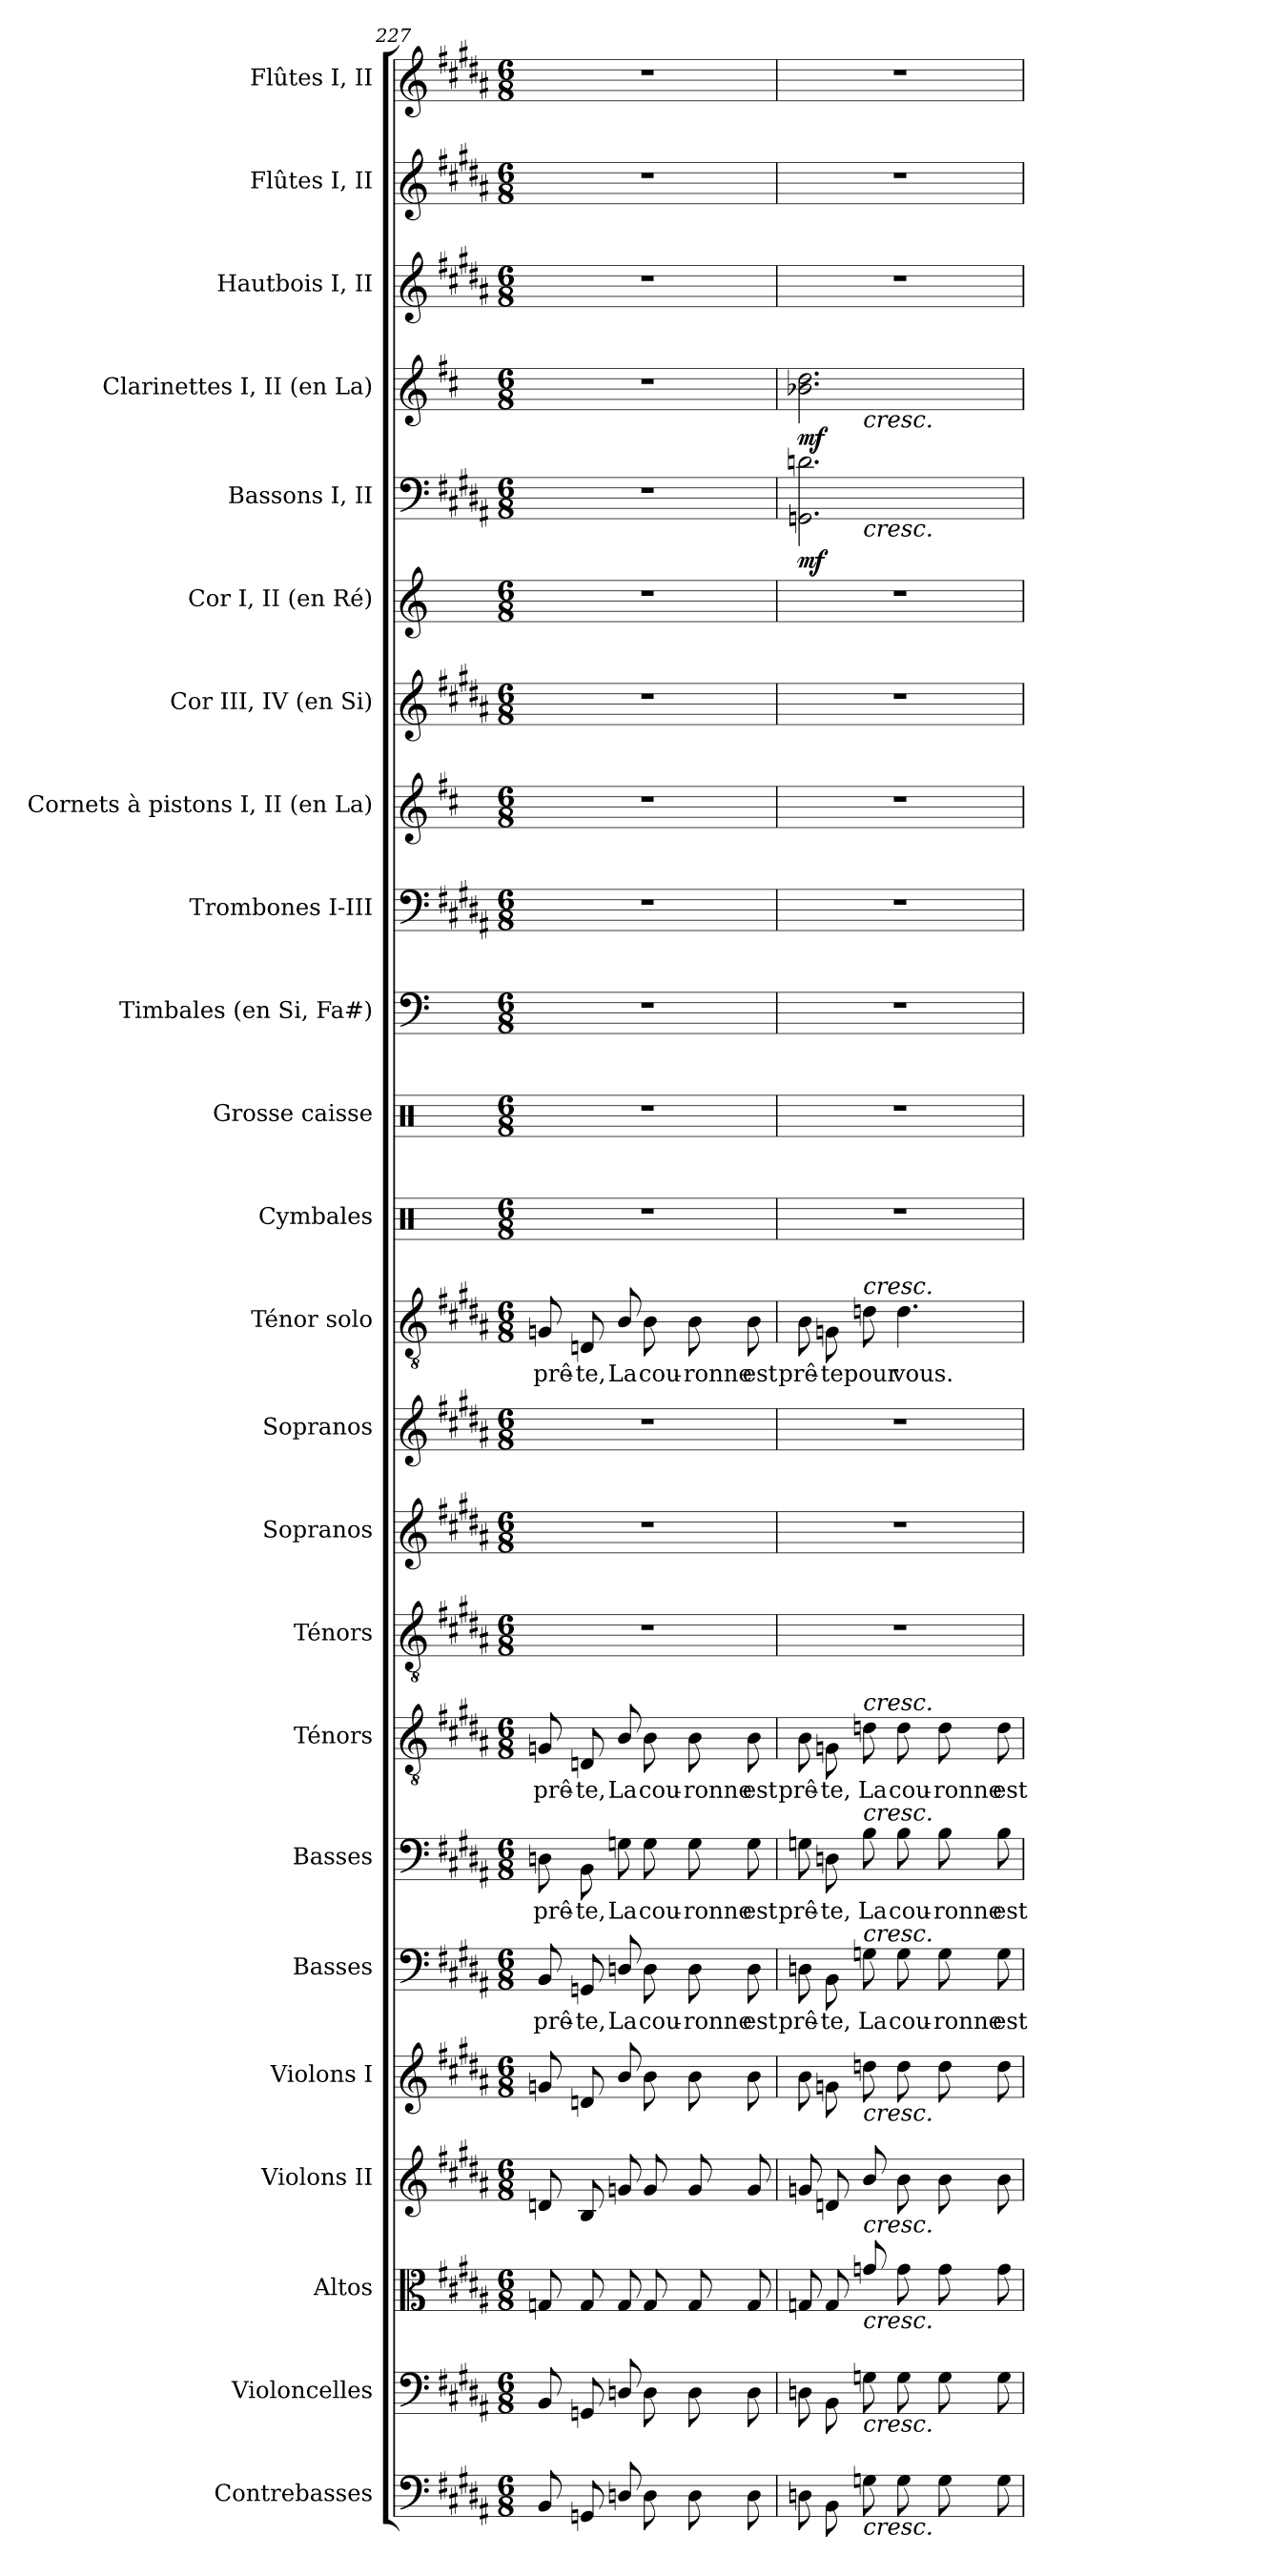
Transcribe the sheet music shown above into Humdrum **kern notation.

**kern	**kern	**kern	**kern	**kern	**kern	**text	**kern	**text	**kern	**text	**kern	**kern	**kern	**kern	**text	**kern	**kern	**kern	**kern	**kern	**kern	**kern	**kern	**dynam	**kern	**dynam	**kern	**kern	**kern
*part24	*part23	*part22	*part21	*part20	*part19	*part19	*part18	*part18	*part17	*part17	*part16	*part15	*part14	*part13	*part13	*part12	*part11	*part10	*part9	*part8	*part7	*part6	*part5	*part5	*part4	*part4	*part3	*part2	*part1
*staff24	*staff23	*staff22	*staff21	*staff20	*staff19	*staff19	*staff18	*staff18	*staff17	*staff17	*staff16	*staff15	*staff14	*staff13	*staff13	*staff12	*staff11	*staff10	*staff9	*staff8	*staff7	*staff6	*staff5	*staff5	*staff4	*staff4	*staff3	*staff2	*staff1
*I"Contrebasses	*I"Violoncelles	*I"Altos	*I"Violons II	*I"Violons I	*I"Basses	*	*I"Basses	*	*I"Ténors	*	*I"Ténors	*I"Sopranos	*I"Sopranos	*I"Ténor solo	*	*I"Cymbales	*I"Grosse caisse	*I"Timbales (en Si, Fa#)	*I"Trombones I-III	*I"Cornets à pistons I, II (en La)	*I"Cor III, IV (en Si)	*I"Cor I, II (en Ré)	*I"Bassons I, II	*	*I"Clarinettes I, II (en La)	*	*I"Hautbois I, II	*I"Flûtes I, II	*I"Flûtes I, II
*I'Cb.	*I'Vlles	*I'Altos	*I'Vns II	*I'Vns I	*I'Basses	*	*I'Basses	*	*I'Tén.	*	*I'Tén.	*I'Sopr.	*I'Sopr.	*I'Tén. solo	*	*I'Cym.	*I'G. c.	*I'Timb.	*I'Trb.	*I'C.à p. (La)	*I'Cor (Si)	*I'Cor (Ré)	*I'Bns	*	*I'Cl. (La)	*	*I'Hb.	*I'Fl.	*I'Fl.
*clefF4	*clefF4	*clefC3	*clefG2	*clefG2	*clefF4	*	*clefF4	*	*clefGv2	*	*clefGv2	*clefG2	*clefG2	*clefGv2	*	*clefX	*clefX	*clefF4	*clefF4	*clefG2	*clefG2	*clefG2	*clefF4	*	*clefG2	*	*clefG2	*clefG2	*clefG2
*ITrd7c12	*	*	*	*	*	*	*	*	*ITrd7c12	*	*ITrd7c12	*	*	*ITrd7c12	*	*	*	*	*	*ITrd2c3	*ITrd8c13	*ITrd6c10	*	*	*ITrd2c3	*	*	*	*
*k[f#c#g#d#a#]	*k[f#c#g#d#a#]	*k[f#c#g#d#a#]	*k[f#c#g#d#a#]	*k[f#c#g#d#a#]	*k[f#c#g#d#a#]	*	*k[f#c#g#d#a#]	*	*k[f#c#g#d#a#]	*	*k[f#c#g#d#a#]	*k[f#c#g#d#a#]	*k[f#c#g#d#a#]	*k[f#c#g#d#a#]	*	*k[]	*k[]	*k[]	*k[f#c#g#d#a#]	*k[f#c#g#d#a#]	*k[f#c#g#d#a#]	*k[f#c#]	*k[f#c#g#d#a#]	*	*k[f#c#g#d#a#]	*	*k[f#c#g#d#a#]	*k[f#c#g#d#a#]	*k[f#c#g#d#a#]
*B:	*B:	*B:	*B:	*B:	*B:	*	*B:	*	*B:	*	*B:	*B:	*B:	*B:	*	*C:	*C:	*C:	*B:	*B:	*B:	*D:	*B:	*	*B:	*	*B:	*B:	*B:
*M6/8	*M6/8	*M6/8	*M6/8	*M6/8	*M6/8	*	*M6/8	*	*M6/8	*	*M6/8	*M6/8	*M6/8	*M6/8	*	*M6/8	*M6/8	*M6/8	*M6/8	*M6/8	*M6/8	*M6/8	*M6/8	*	*M6/8	*	*M6/8	*M6/8	*M6/8
=227	=227	=227	=227	=227	=227	=227	=227	=227	=227	=227	=227	=227	=227	=227	=227	=227	=227	=227	=227	=227	=227	=227	=227	=227	=227	=227	=227	=227	=227
!	!	!	!	!	!	!LO:LY:b:color=#000000	!	!	!	!	!	!	!	!	!	!	!	!	!	!	!	!	!	!	!	!	!	!	!
!	!	!	!	!	!	!	!	!LO:LY:b:color=#000000	!	!	!	!	!	!	!	!	!	!	!	!	!	!	!	!	!	!	!	!	!
!	!	!	!	!	!	!	!	!	!	!LO:LY:b:color=#000000	!LO:N:vis=1	!LO:N:vis=1	!LO:N:vis=1	!	!	!	!	!	!	!	!	!	!	!	!	!	!	!	!
!	!	!	!	!	!	!	!	!	!	!	!	!	!	!	!LO:LY:b:color=#000000	!LO:N:vis=1	!LO:N:vis=1	!LO:N:vis=1	!LO:N:vis=1	!LO:N:vis=1	!LO:N:vis=1	!LO:N:vis=1	!LO:N:vis=1	!	!LO:N:vis=1	!	!LO:N:vis=1	!LO:N:vis=1	!LO:N:vis=1
8BBBi/	8BBi/	8Gni/	8dni/	8gni/	8BBi/	prê-	8Dni\	prê-	8GGni/	prê-	2.r	2.r	2.r	8GGni/	prê-	2.r	2.r	2.r	2.r	2.r	2.r	2.r	2.r	.	2.r	.	2.r	2.r	2.r
!	!	!	!	!	!	!LO:LY:b:color=#000000	!	!	!	!	!	!	!	!	!	!	!	!	!	!	!	!	!	!	!	!	!	!	!
!	!	!	!	!	!	!	!	!LO:LY:b:color=#000000	!	!	!	!	!	!	!	!	!	!	!	!	!	!	!	!	!	!	!	!	!
!	!	!	!	!	!	!	!	!	!	!LO:LY:b:color=#000000	!	!	!	!	!	!	!	!	!	!	!	!	!	!	!	!	!	!	!
!	!	!	!	!	!	!	!	!	!	!	!	!	!	!	!LO:LY:b:color=#000000	!	!	!	!	!	!	!	!	!	!	!	!	!	!
8GGGni/	8GGni/	8Gi/	8Bi/	8dni/	8GGni/	-te,	8BBi\	-te,	8DDni/	-te,	.	.	.	8DDni/	-te,	.	.	.	.	.	.	.	.	.	.	.	.	.	.
!	!	!	!	!	!	!LO:LY:b:color=#000000	!	!	!	!	!	!	!	!	!	!	!	!	!	!	!	!	!	!	!	!	!	!	!
!	!	!	!	!	!	!	!	!LO:LY:b:color=#000000	!	!	!	!	!	!	!	!	!	!	!	!	!	!	!	!	!	!	!	!	!
!	!	!	!	!	!	!	!	!	!	!LO:LY:b:color=#000000	!	!	!	!	!	!	!	!	!	!	!	!	!	!	!	!	!	!	!
!	!	!	!	!	!	!	!	!	!	!	!	!	!	!	!LO:LY:b:color=#000000	!	!	!	!	!	!	!	!	!	!	!	!	!	!
8DDni/	8Dni/	8Gi/	8gni/	8bi/	8Dni/	La	8Gni\	La	8BBi/	La	.	.	.	8BBi/	La	.	.	.	.	.	.	.	.	.	.	.	.	.	.
!	!	!	!	!	!	!LO:LY:b:color=#000000	!	!	!	!	!	!	!	!	!	!	!	!	!	!	!	!	!	!	!	!	!	!	!
!	!	!	!	!	!	!	!	!LO:LY:b:color=#000000	!	!	!	!	!	!	!	!	!	!	!	!	!	!	!	!	!	!	!	!	!
!	!	!	!	!	!	!	!	!	!	!LO:LY:b:color=#000000	!	!	!	!	!	!	!	!	!	!	!	!	!	!	!	!	!	!	!
!	!	!	!	!	!	!	!	!	!	!	!	!	!	!	!LO:LY:b:color=#000000	!	!	!	!	!	!	!	!	!	!	!	!	!	!
8DDi\	8Di\	8Gi/	8gi/	8bi\	8Di\	cou-	8Gi\	cou-	8BBi\	cou-	.	.	.	8BBi\	cou-	.	.	.	.	.	.	.	.	.	.	.	.	.	.
!	!	!	!	!	!	!LO:LY:b:color=#000000	!	!	!	!	!	!	!	!	!	!	!	!	!	!	!	!	!	!	!	!	!	!	!
!	!	!	!	!	!	!	!	!LO:LY:b:color=#000000	!	!	!	!	!	!	!	!	!	!	!	!	!	!	!	!	!	!	!	!	!
!	!	!	!	!	!	!	!	!	!	!LO:LY:b:color=#000000	!	!	!	!	!	!	!	!	!	!	!	!	!	!	!	!	!	!	!
!	!	!	!	!	!	!	!	!	!	!	!	!	!	!	!LO:LY:b:color=#000000	!	!	!	!	!	!	!	!	!	!	!	!	!	!
8DDi\	8Di\	8Gi/	8gi/	8bi\	8Di\	-ronne	8Gi\	-ronne	8BBi\	-ronne	.	.	.	8BBi\	-ronne	.	.	.	.	.	.	.	.	.	.	.	.	.	.
!	!	!	!	!	!	!LO:LY:b:color=#000000	!	!	!	!	!	!	!	!	!	!	!	!	!	!	!	!	!	!	!	!	!	!	!
!	!	!	!	!	!	!	!	!LO:LY:b:color=#000000	!	!	!	!	!	!	!	!	!	!	!	!	!	!	!	!	!	!	!	!	!
!	!	!	!	!	!	!	!	!	!	!LO:LY:b:color=#000000	!	!	!	!	!	!	!	!	!	!	!	!	!	!	!	!	!	!	!
!	!	!	!	!	!	!	!	!	!	!	!	!	!	!	!LO:LY:b:color=#000000	!	!	!	!	!	!	!	!	!	!	!	!	!	!
8DDi\	8Di\	8Gi/	8gi/	8bi\	8Di\	est	8Gi\	est	8BBi\	est	.	.	.	8BBi\	est	.	.	.	.	.	.	.	.	.	.	.	.	.	.
!!LO:PB:g=z
=228	=228	=228	=228	=228	=228	=228	=228	=228	=228	=228	=228	=228	=228	=228	=228	=228	=228	=228	=228	=228	=228	=228	=228	=228	=228	=228	=228	=228	=228
!	!	!	!	!	!	!LO:LY:b:color=#000000	!	!	!	!	!	!	!	!	!	!	!	!	!	!	!	!	!	!	!	!	!	!	!
!	!	!	!	!	!	!	!	!LO:LY:b:color=#000000	!	!	!	!	!	!	!	!	!	!	!	!	!	!	!	!	!	!	!	!	!
!	!	!	!	!	!	!	!	!	!	!LO:LY:b:color=#000000	!LO:N:vis=1	!LO:N:vis=1	!LO:N:vis=1	!	!	!	!	!	!	!	!	!	!	!	!	!	!	!	!
!	!	!	!	!	!	!	!	!	!	!	!	!	!	!	!LO:LY:b:color=#000000	!LO:N:vis=1	!LO:N:vis=1	!LO:N:vis=1	!LO:N:vis=1	!LO:N:vis=1	!LO:N:vis=1	!LO:N:vis=1	!	!	!	!	!LO:N:vis=1	!LO:N:vis=1	!LO:N:vis=1
*	*	*	*	*	*	*	*	*	*	*	*	*	*	*	*	*	*	*	*	*	*	*	*^	*	*^	*	*	*	*
8DDni\	8Dni\	8Gni/	8gni/	8bi\	8Dni\	prê-	8Gni\	prê-	8BBi\	prê-	2.r	2.r	2.r	8BBi\	prê-	2.r	2.r	2.r	2.r	2.r	2.r	2.r	2.GGni\ 2.dni	4ryy	mf	2.gni\ 2.bi	4ryy	mf	2.r	2.r	2.r
!	!	!	!	!	!	!LO:LY:b:color=#000000	!	!	!	!	!	!	!	!	!	!	!	!	!	!	!	!	!	!	!	!	!	!	!	!	!
!	!	!	!	!	!	!	!	!LO:LY:b:color=#000000	!	!	!	!	!	!	!	!	!	!	!	!	!	!	!	!	!	!	!	!	!	!	!
!	!	!	!	!	!	!	!	!	!	!LO:LY:b:color=#000000	!	!	!	!	!	!	!	!	!	!	!	!	!	!	!	!	!	!	!	!	!
!	!	!	!	!	!	!	!	!	!	!	!	!	!	!	!LO:LY:b:color=#000000	!	!	!	!	!	!	!	!	!	!	!	!	!	!	!	!
8BBBi\	8BBi\	8Gi/	8dni/	8gni\	8BBi\	-te,	8Dni\	-te,	8GGni\	-te,	.	.	.	8GGni\	-te	.	.	.	.	.	.	.	.	.	.	.	.	.	.	.	.
!	!	!	!	!	!	!LO:LY:b:color=#000000	!	!	!	!	!	!	!	!	!	!	!	!	!	!	!	!	!	!	!	!	!	!	!	!	!
!	!	!	!	!	!	!	!	!LO:LY:b:color=#000000	!	!	!	!	!	!	!	!	!	!	!	!	!	!	!	!	!	!	!	!	!	!	!
!	!	!	!	!	!	!	!	!	!	!LO:LY:b:color=#000000	!	!	!	!	!	!	!	!	!	!	!	!	!	!	!	!	!	!	!	!	!
!	!	!	!	!	!	!	!	!	!	!	!	!	!	!	!	!	!	!	!	!	!	!	!	!	!	!	!LO:TX:b:i:t=cresc.	!	!	!	!
!	!	!	!	!	!	!	!	!	!	!	!	!	!	!	!	!	!	!	!	!	!	!	!	!LO:TX:b:i:t=cresc.	!	!	!	!	!	!	!
!	!	!	!	!	!	!	!	!	!	!	!	!	!	!LO:TX:a:i:t=cresc.	!	!	!	!	!	!	!	!	!	!	!	!	!	!	!	!	!
!	!	!	!	!	!	!	!	!	!LO:TX:a:i:t=cresc.	!	!	!	!	!	!	!	!	!	!	!	!	!	!	!	!	!	!	!	!	!	!
!	!	!	!	!	!	!	!LO:TX:a:i:t=cresc.	!	!	!	!	!	!	!	!	!	!	!	!	!	!	!	!	!	!	!	!	!	!	!	!
!	!	!	!	!	!LO:TX:a:i:t=cresc.	!	!	!	!	!	!	!	!	!	!	!	!	!	!	!	!	!	!	!	!	!	!	!	!	!	!
!	!	!	!	!LO:TX:b:i:t=cresc.	!	!	!	!	!	!	!	!	!	!	!	!	!	!	!	!	!	!	!	!	!	!	!	!	!	!	!
!	!	!	!LO:TX:b:i:t=cresc.	!	!	!	!	!	!	!	!	!	!	!	!	!	!	!	!	!	!	!	!	!	!	!	!	!	!	!	!
!	!	!LO:TX:b:i:t=cresc.	!	!	!	!	!	!	!	!	!	!	!	!	!	!	!	!	!	!	!	!	!	!	!	!	!	!	!	!	!
!	!LO:TX:b:i:t=cresc.	!	!	!	!	!	!	!	!	!	!	!	!	!	!	!	!	!	!	!	!	!	!	!	!	!	!	!	!	!	!
!LO:TX:b:i:t=cresc.	!	!	!	!	!	!	!	!	!	!	!	!	!	!	!	!	!	!	!	!	!	!	!	!	!	!	!	!	!	!	!
!	!	!	!	!	!	!	!	!	!	!	!	!	!	!	!LO:LY:b:color=#000000	!	!	!	!	!	!	!	!	!	!	!	!	!	!	!	!
8GGni\	8Gni\	8gni/	8bi/	8ddni\	8Gni\	La	8Bi\	La	8Dni\	La	.	.	.	8Dni\	pour	.	.	.	.	.	.	.	.	2ryy	.	.	2ryy	.	.	.	.
!	!	!	!	!	!	!LO:LY:b:color=#000000	!	!	!	!	!	!	!	!	!	!	!	!	!	!	!	!	!	!	!	!	!	!	!	!	!
!	!	!	!	!	!	!	!	!LO:LY:b:color=#000000	!	!	!	!	!	!	!	!	!	!	!	!	!	!	!	!	!	!	!	!	!	!	!
!	!	!	!	!	!	!	!	!	!	!LO:LY:b:color=#000000	!	!	!	!	!	!	!	!	!	!	!	!	!	!	!	!	!	!	!	!	!
!	!	!	!	!	!	!	!	!	!	!	!	!	!	!	!LO:LY:b:color=#000000	!	!	!	!	!	!	!	!	!	!	!	!	!	!	!	!
8GGi\	8Gi\	8gi\	8bi\	8ddi\	8Gi\	cou-	8Bi\	cou-	8Di\	cou-	.	.	.	4.Di\	vous.	.	.	.	.	.	.	.	.	.	.	.	.	.	.	.	.
!	!	!	!	!	!	!LO:LY:b:color=#000000	!	!	!	!	!	!	!	!	!	!	!	!	!	!	!	!	!	!	!	!	!	!	!	!	!
!	!	!	!	!	!	!	!	!LO:LY:b:color=#000000	!	!	!	!	!	!	!	!	!	!	!	!	!	!	!	!	!	!	!	!	!	!	!
!	!	!	!	!	!	!	!	!	!	!LO:LY:b:color=#000000	!	!	!	!	!	!	!	!	!	!	!	!	!	!	!	!	!	!	!	!	!
8GGi\	8Gi\	8gi\	8bi\	8ddi\	8Gi\	-ronne	8Bi\	-ronne	8Di\	-ronne	.	.	.	.	.	.	.	.	.	.	.	.	.	.	.	.	.	.	.	.	.
!	!	!	!	!	!	!LO:LY:b:color=#000000	!	!	!	!	!	!	!	!	!	!	!	!	!	!	!	!	!	!	!	!	!	!	!	!	!
!	!	!	!	!	!	!	!	!LO:LY:b:color=#000000	!	!	!	!	!	!	!	!	!	!	!	!	!	!	!	!	!	!	!	!	!	!	!
!	!	!	!	!	!	!	!	!	!	!LO:LY:b:color=#000000	!	!	!	!	!	!	!	!	!	!	!	!	!	!	!	!	!	!	!	!	!
8GGi\	8Gi\	8gi\	8bi\	8ddi\	8Gi\	est	8Bi\	est	8Di\	est	.	.	.	.	.	.	.	.	.	.	.	.	.	.	.	.	.	.	.	.	.
*	*	*	*	*	*	*	*	*	*	*	*	*	*	*	*	*	*	*	*	*	*	*	*v	*v	*	*	*	*	*	*	*
*	*	*	*	*	*	*	*	*	*	*	*	*	*	*	*	*	*	*	*	*	*	*	*	*	*v	*v	*	*	*	*
=	=	=	=	=	=	=	=	=	=	=	=	=	=	=	=	=	=	=	=	=	=	=	=	=	=	=	=	=	=
*-	*-	*-	*-	*-	*-	*-	*-	*-	*-	*-	*-	*-	*-	*-	*-	*-	*-	*-	*-	*-	*-	*-	*-	*-	*-	*-	*-	*-	*-
